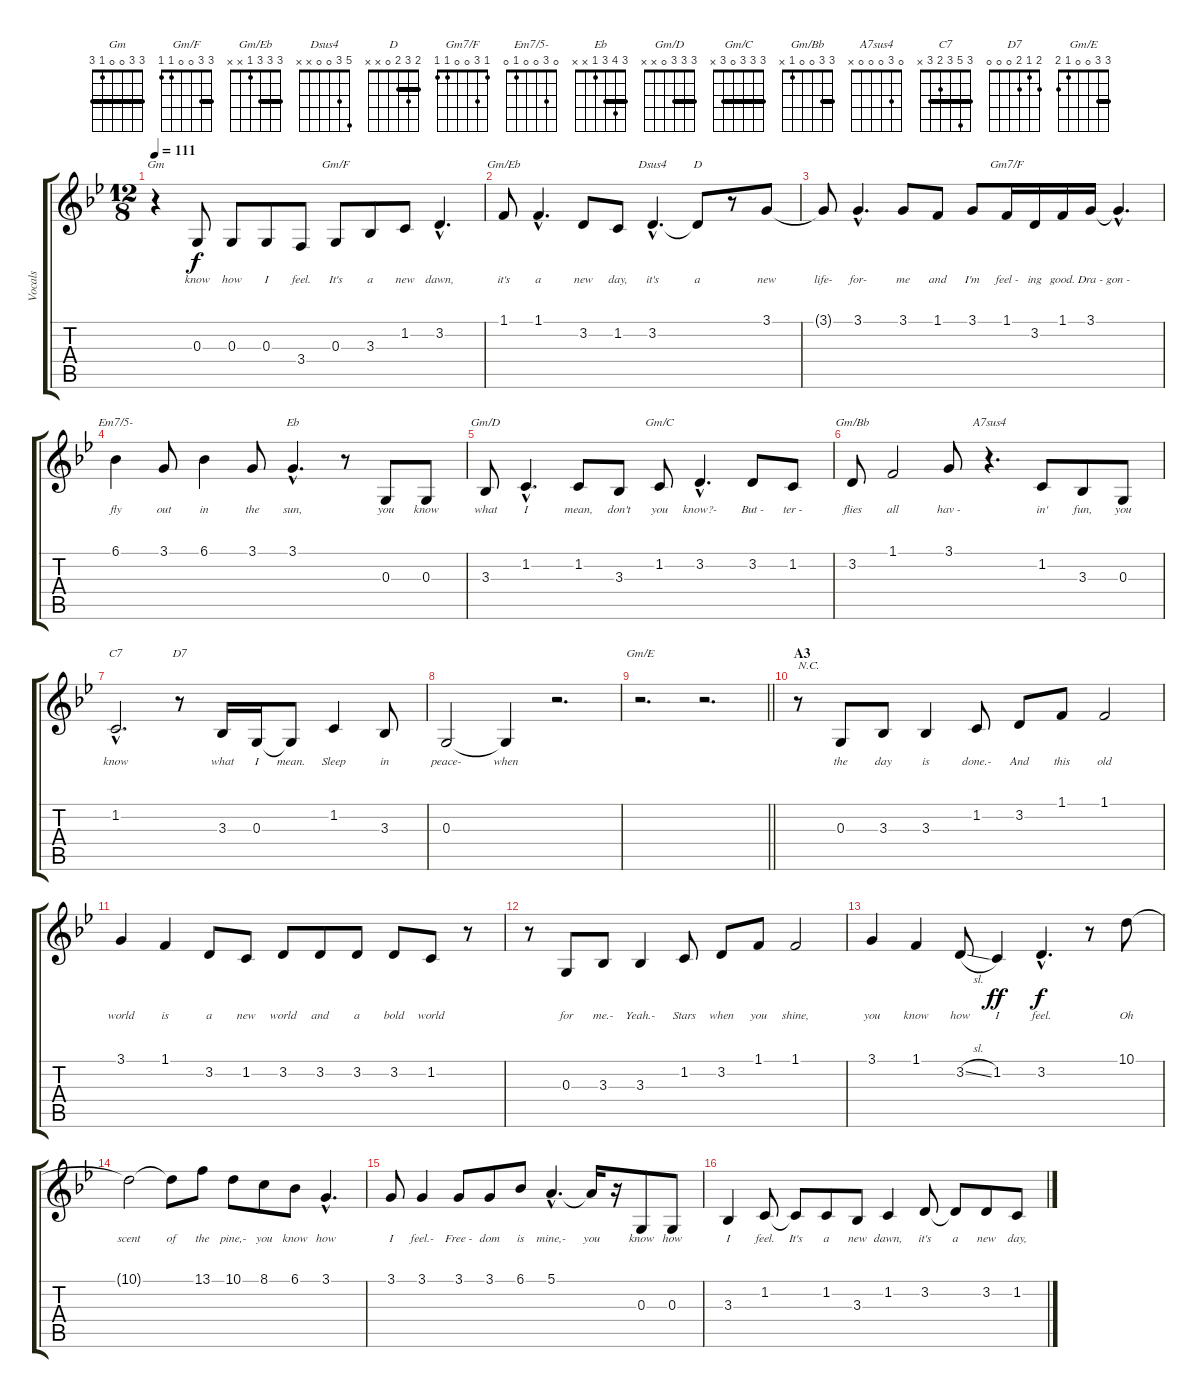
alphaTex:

\track ("Vocals" "Vocals") {instrument tenorsax}
\staff {score tabs}
\tuning (E4 B3 G3 D3 A2 D2) {hide}
\chord ("Gm" 3 3 0 0 1 3) {barre 3}
\chord ("Gm/F" 3 3 0 0 1 1) {barre 3}
\chord ("Gm/Eb" 3 3 3 1 x x) {barre 3}
\chord ("Dsus4" 5 3 0 0 x x)
\chord ("D" 2 3 2 0 x x) {barre 2}
\chord ("Gm7/F" 1 3 0 0 1 1)
\chord ("Em7/5-" 0 3 0 0 1 0)
\chord ("Eb" 3 4 3 1 x x) {barre 3}
\chord ("Gm/D" 3 3 3 0 x x) {barre 3}
\chord ("Gm/C" 3 3 3 0 3 x) {barre 3}
\chord ("Gm/Bb" 3 3 0 0 1 x) {barre 3}
\chord ("A7sus4" 0 3 0 0 0 x)
\chord ("C7" 3 5 3 2 3 x) {barre 3}
\chord ("D7" 2 1 2 0 0 0)
\chord ("Gm/E" 3 3 0 0 1 2) {barre 3}
\ts (12 8)
\tempo 111
\clef g2
\ks gminor
r.4{ch "Gm" dy f} 0.3.8{lyrics (0 "know") lyrics (1 "") lyrics (2 "") lyrics (3 "") lyrics (4 "")} 0.3.8{lyrics (0 "how") lyrics (1 "") lyrics (2 "") lyrics (3 "") lyrics (4 "")} 0.3.8{lyrics (0 "I") lyrics (1 "") lyrics (2 "") lyrics (3 "") lyrics (4 "")} 3.4.8{lyrics (0 "feel.") lyrics (1 "") lyrics (2 "") lyrics (3 "") lyrics (4 "")} 0.3.8{ch "Gm/F" lyrics (0 "It's") lyrics (1 "") lyrics (2 "") lyrics (3 "") lyrics (4 "")} 3.3.8{lyrics (0 "a") lyrics (1 "") lyrics (2 "") lyrics (3 "") lyrics (4 "")} 1.2.8{lyrics (0 "new") lyrics (1 "") lyrics (2 "") lyrics (3 "") lyrics (4 "")} 3.2{hac}.4{d lyrics (0 "dawn,") lyrics (1 "") lyrics (2 "") lyrics (3 "") lyrics (4 "")} |
1.1.8{ch "Gm/Eb" lyrics (0 "it's") lyrics (1 "") lyrics (2 "") lyrics (3 "") lyrics (4 "")} 1.1{hac}.4{d lyrics (0 "a") lyrics (1 "") lyrics (2 "") lyrics (3 "") lyrics (4 "")} 3.2.8{lyrics (0 "new") lyrics (1 "") lyrics (2 "") lyrics (3 "") lyrics (4 "")} 1.2.8{lyrics (0 "day,") lyrics (1 "") lyrics (2 "") lyrics (3 "") lyrics (4 "")} 3.2{hac}.4{d ch "Dsus4" lyrics (0 "it's") lyrics (1 "") lyrics (2 "") lyrics (3 "") lyrics (4 "")} 3.2{t}.8{ch "D" lyrics (0 "a") lyrics (1 "") lyrics (2 "") lyrics (3 "") lyrics (4 "")} r.8 3.1.8{lyrics (0 "new") lyrics (1 "") lyrics (2 "") lyrics (3 "") lyrics (4 "")} |
3.1{t}.8{lyrics (0 "life-") lyrics (1 "") lyrics (2 "") lyrics (3 "") lyrics (4 "")} 3.1{hac}.4{d lyrics (0 "for-") lyrics (1 "") lyrics (2 "") lyrics (3 "") lyrics (4 "")} 3.1.8{lyrics (0 "me") lyrics (1 "") lyrics (2 "") lyrics (3 "") lyrics (4 "")} 1.1.8{lyrics (0 "and") lyrics (1 "") lyrics (2 "") lyrics (3 "") lyrics (4 "")} 3.1.8{lyrics (0 "I'm") lyrics (1 "") lyrics (2 "") lyrics (3 "") lyrics (4 "")} 1.1.16{ch "Gm7/F" lyrics (0 "feel -") lyrics (1 "") lyrics (2 "") lyrics (3 "") lyrics (4 "")} 3.2.16{lyrics (0 "ing") lyrics (1 "") lyrics (2 "") lyrics (3 "") lyrics (4 "")} 1.1.16{lyrics (0 "good.") lyrics (1 "") lyrics (2 "") lyrics (3 "") lyrics (4 "")} 3.1.16{lyrics (0 "Dra -") lyrics (1 "") lyrics (2 "") lyrics (3 "") lyrics (4 "")} 3.1{hac t}.4{d lyrics (0 "gon -") lyrics (1 "") lyrics (2 "") lyrics (3 "") lyrics (4 "")} |
6.1.4{ch "Em7/5-" lyrics (0 "fly") lyrics (1 "") lyrics (2 "") lyrics (3 "") lyrics (4 "")} 3.1.8{lyrics (0 "out") lyrics (1 "") lyrics (2 "") lyrics (3 "") lyrics (4 "")} 6.1.4{lyrics (0 "in") lyrics (1 "") lyrics (2 "") lyrics (3 "") lyrics (4 "")} 3.1.8{lyrics (0 "the") lyrics (1 "") lyrics (2 "") lyrics (3 "") lyrics (4 "")} 3.1{hac}.4{d ch "Eb" lyrics (0 "sun,") lyrics (1 "") lyrics (2 "") lyrics (3 "") lyrics (4 "")} r.8 0.3.8{lyrics (0 "you") lyrics (1 "") lyrics (2 "") lyrics (3 "") lyrics (4 "")} 0.3.8{lyrics (0 "know") lyrics (1 "") lyrics (2 "") lyrics (3 "") lyrics (4 "")} |
3.3.8{ch "Gm/D" lyrics (0 "what") lyrics (1 "") lyrics (2 "") lyrics (3 "") lyrics (4 "")} 1.2{hac}.4{d lyrics (0 "I") lyrics (1 "") lyrics (2 "") lyrics (3 "") lyrics (4 "")} 1.2.8{lyrics (0 "mean,") lyrics (1 "") lyrics (2 "") lyrics (3 "") lyrics (4 "")} 3.3.8{lyrics (0 "don't") lyrics (1 "") lyrics (2 "") lyrics (3 "") lyrics (4 "")} 1.2.8{ch "Gm/C" lyrics (0 "you") lyrics (1 "") lyrics (2 "") lyrics (3 "") lyrics (4 "")} 3.2{hac}.4{d lyrics (0 "know?-") lyrics (1 "") lyrics (2 "") lyrics (3 "") lyrics (4 "")} 3.2.8{lyrics (0 "But -") lyrics (1 "") lyrics (2 "") lyrics (3 "") lyrics (4 "")} 1.2.8{lyrics (0 "ter -") lyrics (1 "") lyrics (2 "") lyrics (3 "") lyrics (4 "")} |
3.2.8{ch "Gm/Bb" lyrics (0 "flies") lyrics (1 "") lyrics (2 "") lyrics (3 "") lyrics (4 "")} 1.1.2{lyrics (0 "all") lyrics (1 "") lyrics (2 "") lyrics (3 "") lyrics (4 "")} 3.1.8{lyrics (0 "hav -") lyrics (1 "") lyrics (2 "") lyrics (3 "") lyrics (4 "")} r.4{d ch "A7sus4"} 1.2.8{lyrics (0 "in'") lyrics (1 "") lyrics (2 "") lyrics (3 "") lyrics (4 "")} 3.3.8{lyrics (0 "fun,") lyrics (1 "") lyrics (2 "") lyrics (3 "") lyrics (4 "")} 0.3.8{lyrics (0 "you") lyrics (1 "") lyrics (2 "") lyrics (3 "") lyrics (4 "")} |
1.2{hac}.2{d ch "C7" lyrics (0 "know") lyrics (1 "") lyrics (2 "") lyrics (3 "") lyrics (4 "")} r.8{ch "D7"} 3.3.16{lyrics (0 "what") lyrics (1 "") lyrics (2 "") lyrics (3 "") lyrics (4 "")} 0.3.16{lyrics (0 "I") lyrics (1 "") lyrics (2 "") lyrics (3 "") lyrics (4 "")} 0.3{t}.8{lyrics (0 "mean.") lyrics (1 "") lyrics (2 "") lyrics (3 "") lyrics (4 "")} 1.2.4{lyrics (0 "Sleep") lyrics (1 "") lyrics (2 "") lyrics (3 "") lyrics (4 "")} 3.3.8{lyrics (0 "in") lyrics (1 "") lyrics (2 "") lyrics (3 "") lyrics (4 "")} |
0.3.2{lyrics (0 "peace-") lyrics (1 "") lyrics (2 "") lyrics (3 "") lyrics (4 "") volume 8} 0.3{t}.4{lyrics (0 "when") lyrics (1 "") lyrics (2 "") lyrics (3 "") lyrics (4 "")} r.2{d} |
\barLineRight lightlight
r.2{d ch "Gm/E"} r.2{d} |
\section ("" "A3")
r.8{txt "N.C."} 0.3.8{lyrics (0 "the") lyrics (1 "") lyrics (2 "") lyrics (3 "") lyrics (4 "")} 3.3.8{lyrics (0 "day") lyrics (1 "") lyrics (2 "") lyrics (3 "") lyrics (4 "")} 3.3.4{lyrics (0 "is") lyrics (1 "") lyrics (2 "") lyrics (3 "") lyrics (4 "")} 1.2.8{lyrics (0 "done.-") lyrics (1 "") lyrics (2 "") lyrics (3 "") lyrics (4 "")} 3.2.8{lyrics (0 "And") lyrics (1 "") lyrics (2 "") lyrics (3 "") lyrics (4 "")} 1.1.8{lyrics (0 "this") lyrics (1 "") lyrics (2 "") lyrics (3 "") lyrics (4 "")} 1.1.2{lyrics (0 "old") lyrics (1 "") lyrics (2 "") lyrics (3 "") lyrics (4 "")} |
3.1.4{lyrics (0 "world") lyrics (1 "") lyrics (2 "") lyrics (3 "") lyrics (4 "")} 1.1.4{lyrics (0 "is") lyrics (1 "") lyrics (2 "") lyrics (3 "") lyrics (4 "")} 3.2.8{lyrics (0 "a") lyrics (1 "") lyrics (2 "") lyrics (3 "") lyrics (4 "")} 1.2.8{lyrics (0 "new") lyrics (1 "") lyrics (2 "") lyrics (3 "") lyrics (4 "")} 3.2.8{lyrics (0 "world") lyrics (1 "") lyrics (2 "") lyrics (3 "") lyrics (4 "")} 3.2.8{lyrics (0 "and") lyrics (1 "") lyrics (2 "") lyrics (3 "") lyrics (4 "")} 3.2.8{lyrics (0 "a") lyrics (1 "") lyrics (2 "") lyrics (3 "") lyrics (4 "")} 3.2.8{lyrics (0 "bold") lyrics (1 "") lyrics (2 "") lyrics (3 "") lyrics (4 "")} 1.2.8{lyrics (0 "world") lyrics (1 "") lyrics (2 "") lyrics (3 "") lyrics (4 "")} r.8 |
r.8 0.3.8{lyrics (0 "for") lyrics (1 "") lyrics (2 "") lyrics (3 "") lyrics (4 "")} 3.3.8{lyrics (0 "me.-") lyrics (1 "") lyrics (2 "") lyrics (3 "") lyrics (4 "")} 3.3.4{lyrics (0 "Yeah.-") lyrics (1 "") lyrics (2 "") lyrics (3 "") lyrics (4 "")} 1.2.8{lyrics (0 "Stars") lyrics (1 "") lyrics (2 "") lyrics (3 "") lyrics (4 "")} 3.2.8{lyrics (0 "when") lyrics (1 "") lyrics (2 "") lyrics (3 "") lyrics (4 "")} 1.1.8{lyrics (0 "you") lyrics (1 "") lyrics (2 "") lyrics (3 "") lyrics (4 "")} 1.1.2{lyrics (0 "shine,") lyrics (1 "") lyrics (2 "") lyrics (3 "") lyrics (4 "")} |
3.1.4{lyrics (0 "you") lyrics (1 "") lyrics (2 "") lyrics (3 "") lyrics (4 "")} 1.1.4{lyrics (0 "know") lyrics (1 "") lyrics (2 "") lyrics (3 "") lyrics (4 "")} 3.2{sl}.8{lyrics (0 "how") lyrics (1 "") lyrics (2 "") lyrics (3 "") lyrics (4 "")} 1.2.4{lyrics (0 "I") lyrics (1 "") lyrics (2 "") lyrics (3 "") lyrics (4 "") dy ff} 3.2{hac}.4{d lyrics (0 "feel.") lyrics (1 "") lyrics (2 "") lyrics (3 "") lyrics (4 "") dy f} r.8 10.1.8{lyrics (0 "Oh") lyrics (1 "") lyrics (2 "") lyrics (3 "") lyrics (4 "")} |
10.1{t}.2{lyrics (0 "scent") lyrics (1 "") lyrics (2 "") lyrics (3 "") lyrics (4 "")} 10.1{t}.8{lyrics (0 "of") lyrics (1 "") lyrics (2 "") lyrics (3 "") lyrics (4 "")} 13.1.8{lyrics (0 "the") lyrics (1 "") lyrics (2 "") lyrics (3 "") lyrics (4 "")} 10.1.8{lyrics (0 "pine,-") lyrics (1 "") lyrics (2 "") lyrics (3 "") lyrics (4 "")} 8.1.8{lyrics (0 "you") lyrics (1 "") lyrics (2 "") lyrics (3 "") lyrics (4 "")} 6.1.8{lyrics (0 "know") lyrics (1 "") lyrics (2 "") lyrics (3 "") lyrics (4 "")} 3.1{hac}.4{d lyrics (0 "how") lyrics (1 "") lyrics (2 "") lyrics (3 "") lyrics (4 "")} |
3.1.8{lyrics (0 "I") lyrics (1 "") lyrics (2 "") lyrics (3 "") lyrics (4 "")} 3.1.4{lyrics (0 "feel.-") lyrics (1 "") lyrics (2 "") lyrics (3 "") lyrics (4 "")} 3.1.8{lyrics (0 "Free -") lyrics (1 "") lyrics (2 "") lyrics (3 "") lyrics (4 "")} 3.1.8{lyrics (0 "dom") lyrics (1 "") lyrics (2 "") lyrics (3 "") lyrics (4 "")} 6.1.8{lyrics (0 "is") lyrics (1 "") lyrics (2 "") lyrics (3 "") lyrics (4 "")} 5.1{hac}.4{d lyrics (0 "mine,-") lyrics (1 "") lyrics (2 "") lyrics (3 "") lyrics (4 "")} 5.1{t}.16{lyrics (0 "you") lyrics (1 "") lyrics (2 "") lyrics (3 "") lyrics (4 "")} r.16 0.3.8{lyrics (0 "know") lyrics (1 "") lyrics (2 "") lyrics (3 "") lyrics (4 "")} 0.3.8{lyrics (0 "how") lyrics (1 "") lyrics (2 "") lyrics (3 "") lyrics (4 "")} |
3.3.4{lyrics (0 "I") lyrics (1 "") lyrics (2 "") lyrics (3 "") lyrics (4 "")} 1.2.8{lyrics (0 "feel.") lyrics (1 "") lyrics (2 "") lyrics (3 "") lyrics (4 "")} 1.2{t}.8{lyrics (0 "It's") lyrics (1 "") lyrics (2 "") lyrics (3 "") lyrics (4 "")} 1.2.8{lyrics (0 "a") lyrics (1 "") lyrics (2 "") lyrics (3 "") lyrics (4 "")} 3.3.8{lyrics (0 "new") lyrics (1 "") lyrics (2 "") lyrics (3 "") lyrics (4 "")} 1.2.4{lyrics (0 "dawn,") lyrics (1 "") lyrics (2 "") lyrics (3 "") lyrics (4 "")} 3.2.8{lyrics (0 "it's") lyrics (1 "") lyrics (2 "") lyrics (3 "") lyrics (4 "")} 3.2{t}.8{lyrics (0 "a") lyrics (1 "") lyrics (2 "") lyrics (3 "") lyrics (4 "")} 3.2.8{lyrics (0 "new") lyrics (1 "") lyrics (2 "") lyrics (3 "") lyrics (4 "")} 1.2.8{lyrics (0 "day,") lyrics (1 "") lyrics (2 "") lyrics (3 "") lyrics (4 "")}
